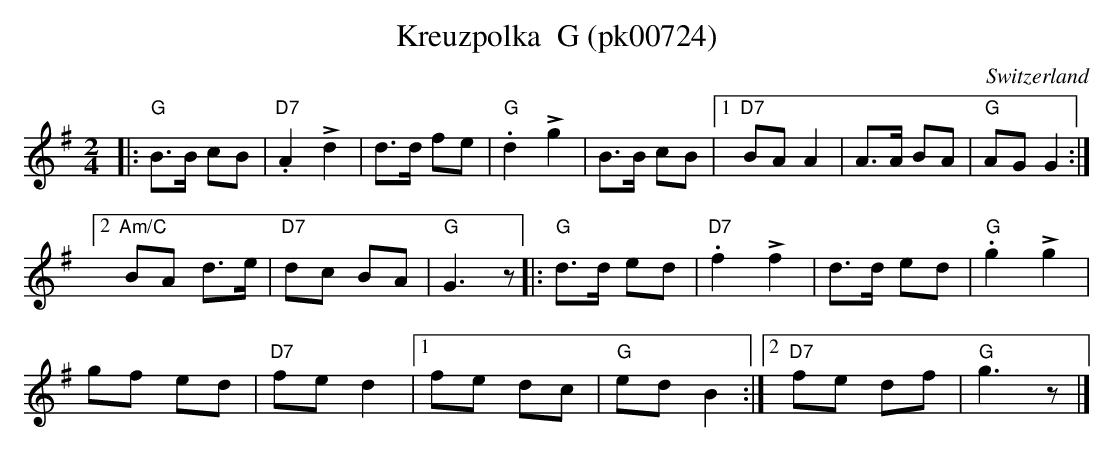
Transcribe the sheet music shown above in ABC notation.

X:1
T: Kreuzpolka  G (pk00724)
O:Switzerland
M:2/4
L:1/8
K:G major
|: "G"B>B cB | "D7".A2!>!d2 | d>d fe | "G".d2!>!g2 | B>B cB |1 "D7"BAA2 | A>A BA | "G"AGG2 :|2
"Am/C"BA d>e | "D7"dc BA | "G"G3z |: "G"d>d ed | "D7".f2!>!f2 | d>d ed | "G".g2!>!g2 |
gf ed | "D7"fed2 |1 fe dc | "G"edB2 :|2 "D7"fe df | "G"g3z |]
